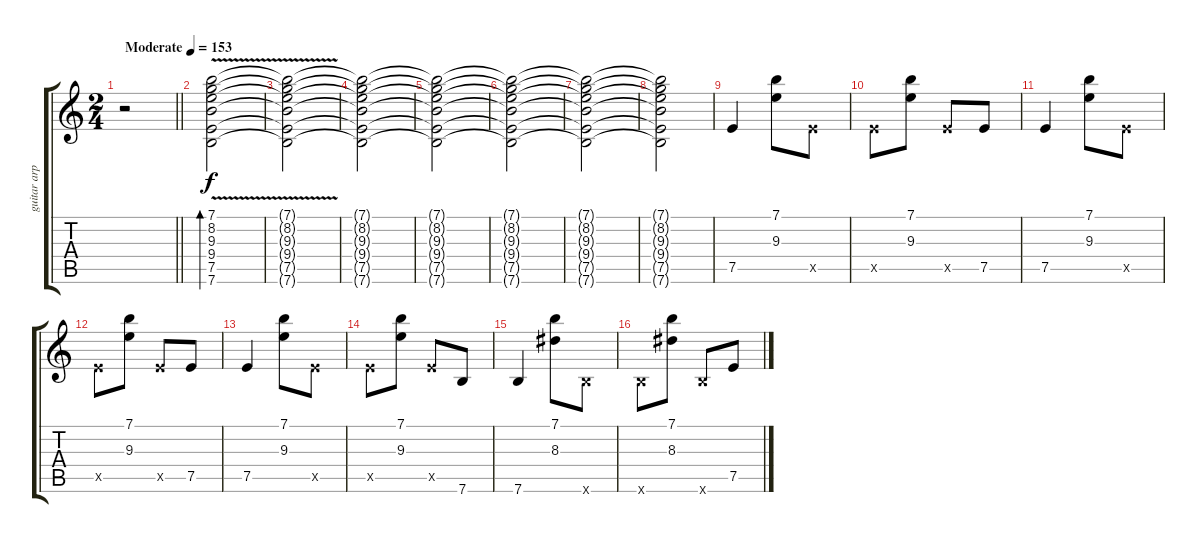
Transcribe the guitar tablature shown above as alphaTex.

\track ("guitar arpegio  left" "guitar arp") {instrument acousticguitarnylon}
\staff {score tabs}
\tuning (E4 B3 G3 D3 A2 E2) {hide}
\ts (2 4)
\tempo (153 "Moderate")
\clef g2
\barLineRight lightlight
\ks c
r.2{dy f instrument acousticguitarnylon} |
(7.1 8.2 9.3 9.4 7.5 7.6{v}).2{bd 240} |
(7.1{t} 8.2{t} 9.3{t} 9.4{t} 7.5{t} 7.6{t}).2 |
(7.1{t} 8.2{t} 9.3{t} 9.4{t} 7.5{t} 7.6{t}).2 |
(7.1{t} 8.2{t} 9.3{t} 9.4{t} 7.5{t} 7.6{t}).2 |
(7.1{t} 8.2{t} 9.3{t} 9.4{t} 7.5{t} 7.6{t}).2 |
(7.1{t} 8.2{t} 9.3{t} 9.4{t} 7.5{t} 7.6{t}).2 |
(7.1{t} 8.2{t} 9.3{t} 9.4{t} 7.5{t} 7.6{t}).2 |
7.5.4 (7.1 9.3).8 7.5{x}.8 |
7.5{x}.8 (7.1 9.3).8 7.5{x}.8 7.5.8 |
7.5.4 (7.1 9.3).8 7.5{x}.8 |
7.5{x}.8 (7.1 9.3).8 7.5{x}.8 7.5.8 |
7.5.4 (7.1 9.3).8 7.5{x}.8 |
7.5{x}.8 (7.1 9.3).8 7.5{x}.8 7.6.8 |
7.6.4 (7.1 8.3).8 7.6{x}.8 |
7.6{x}.8 (7.1 8.3).8 7.6{x}.8 7.5.8
